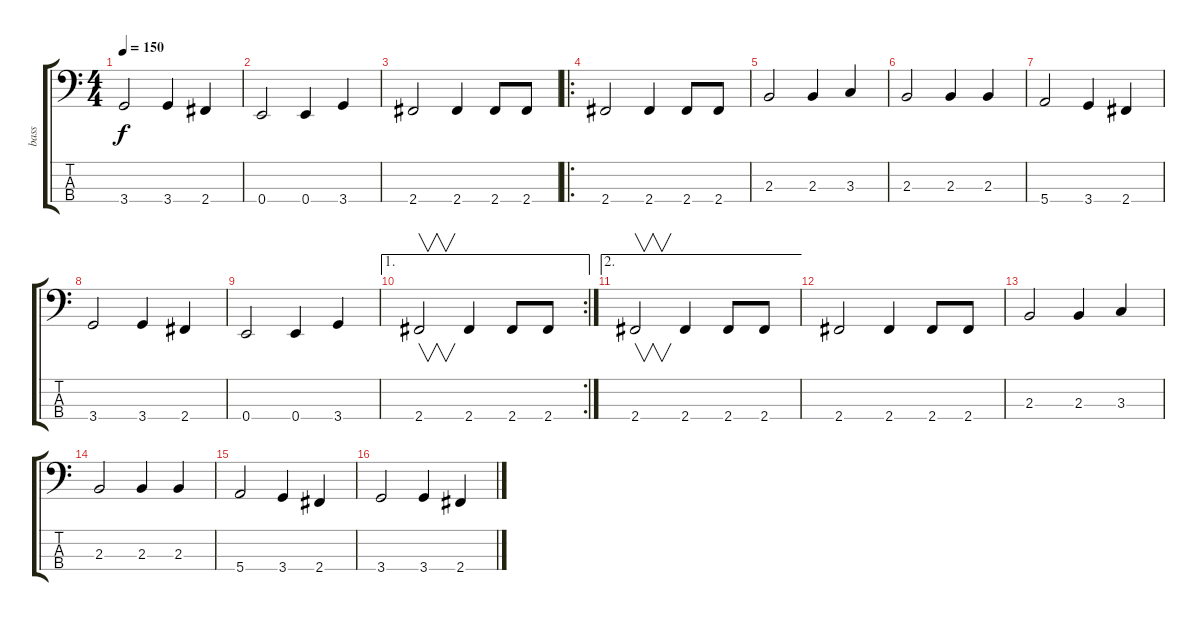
\track ("bass" "bass") {instrument electricbasspick}
\staff {score tabs}
\tuning (G2 D2 A1 E1) {hide}
\ts (4 4)
\tempo 150
\clef f4
\ks c
3.4.2{dy f} 3.4.4 2.4.4 |
0.4.2 0.4.4 3.4.4 |
2.4.2 2.4.4 2.4.8 2.4.8 |
\ro
2.4.2{volume 16} 2.4.4 2.4.8 2.4.8 |
2.3.2 2.3.4 3.3.4 |
2.3.2 2.3.4 2.3.4 |
5.4.2 3.4.4 2.4.4 |
3.4.2 3.4.4 2.4.4 |
0.4.2 0.4.4 3.4.4 |
\ae 1
\rc 2
2.4.2{v} 2.4.4 2.4.8 2.4.8 |
\ae 2
2.4.2{v} 2.4.4 2.4.8 2.4.8 |
2.4.2{volume 16} 2.4.4 2.4.8 2.4.8 |
2.3.2 2.3.4 3.3.4 |
2.3.2 2.3.4 2.3.4 |
5.4.2 3.4.4 2.4.4 |
3.4.2{volume 13} 3.4.4 2.4.4
